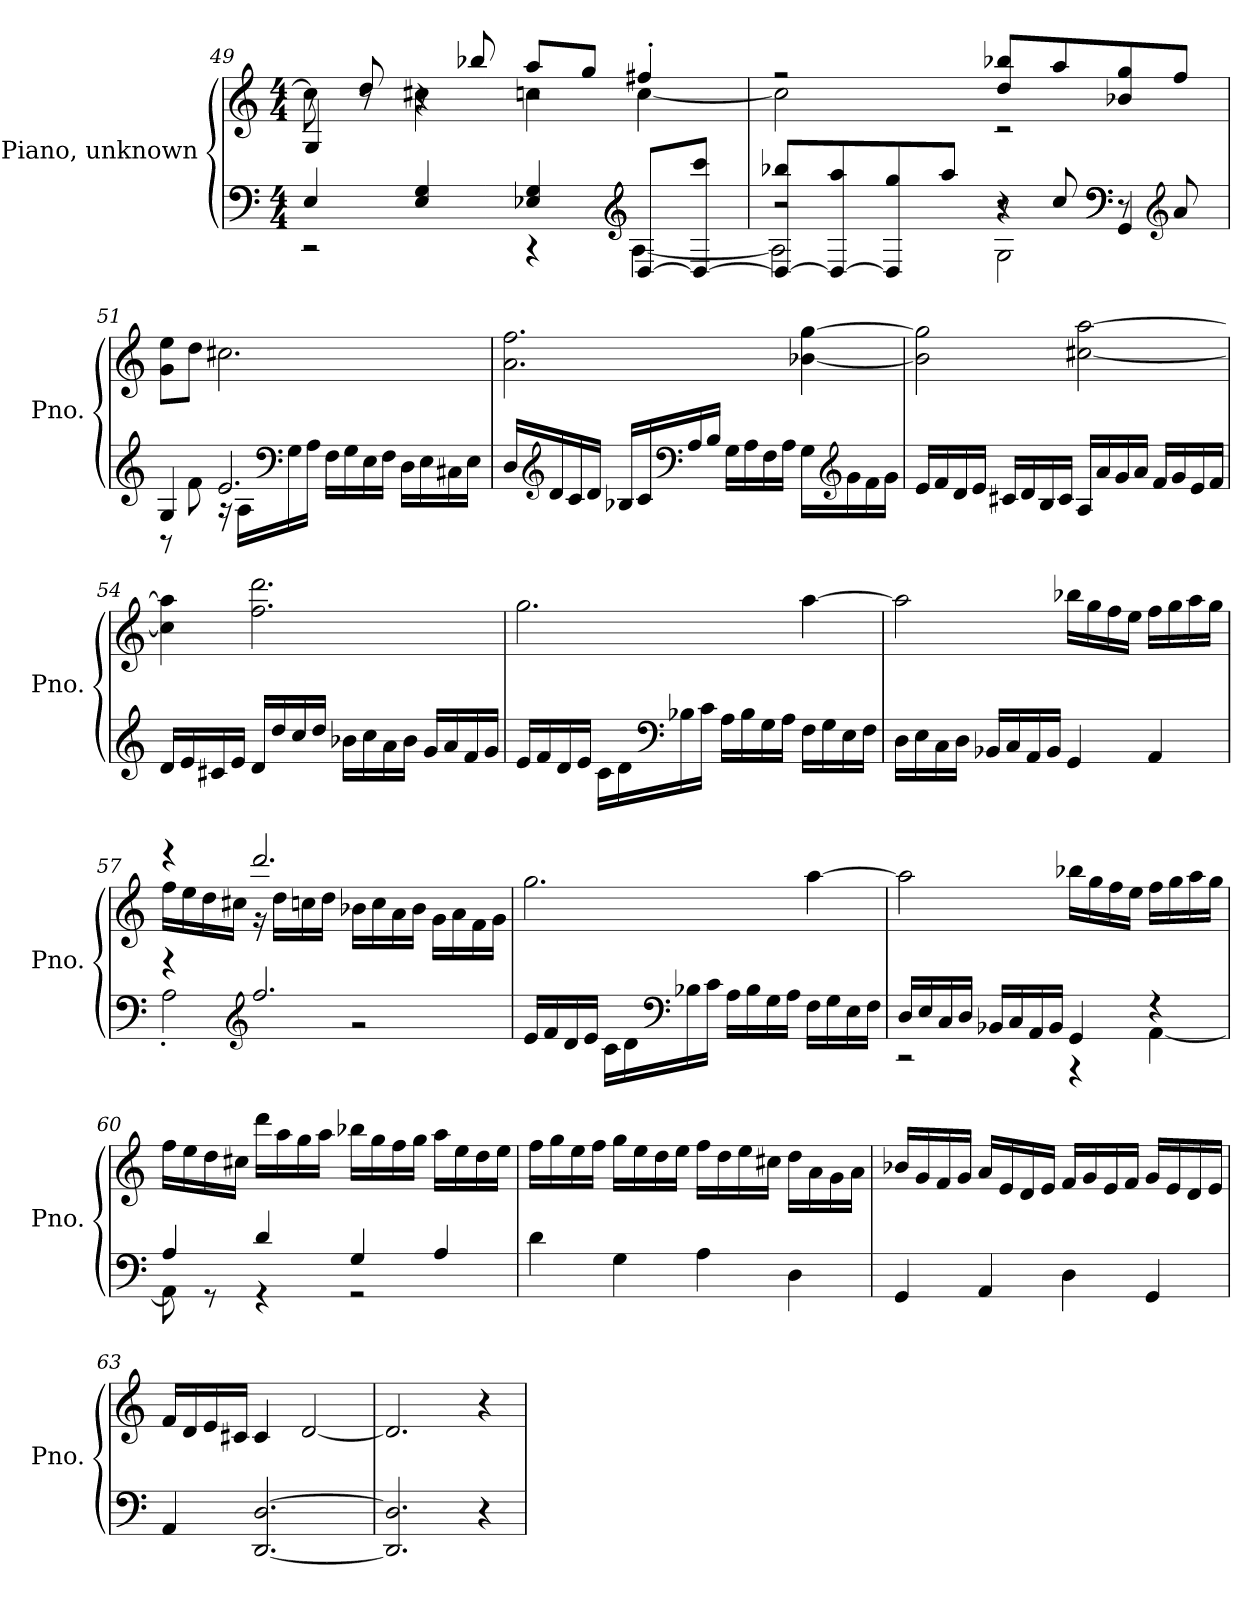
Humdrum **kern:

**kern	**kern
*part1	*part1
*staff2	*staff1
*I"Piano, unknown	*
*I'Pno.	*
*clefF4	*clefG2
*k[]	*k[]
*M4/4	*M4/4
=49	=49
*^	*^
*	*	*	*^
4E/	2r	8r	8cc#\]	4G/
.	.	8dd/	8r	.
4E/ 4G/	.	8r	4cc#X\	4r
.	.	8bb-X/	.	.
4E-X/ 4G/	4r	8aa/L	4ccn\	2r
.	.	8gg/J	.	.
*clefG2	*	*	*	*
[8D/L	[4A\	4ff#X'/	[4cc\	.
8D/_ 8ccc/J	.	.	.	.
*	*	*	*v	*v
!!LO:LB:g=z
=50	=50	=50	=50
*	*^	*	*
8D/_ 8bb-X/L	2A\]	2r	2r	2cc\]
8D/_ 8aa/	.	.	.	.
8D/] 8gg/	.	.	.	.
8aa/J	.	.	.	.
8r	2G\	4r	8dd/ 8bb-X/L	2r
8cc/	.	.	8aa/	.
*clefF4	*	*	*	*
8r	.	4GG/	8b-X/ 8gg/	.
*clefG2	*	*	*	*
8a/	.	.	8ff/J	.
*	*v	*v	*	*
*	*	*v	*v
=51	=51	=51
4G/	8r	8g\ 8ee\L
.	8f\	8dd\J
2.e/	16r	2.cc#X\
.	16A\LL	.
*clefF4	*	*
.	16G\	.
.	16A\JJ	.
.	16F\LL	.
.	16G\	.
.	16E\	.
.	16F\JJ	.
.	16D\LL	.
.	16E\	.
.	16C#X\	.
.	16E\JJ	.
*v	*v	*
!!LO:LB:g=z
=52	=52
16D/LL	2.a\ 2.ff\
*clefG2	*
16d/	.
16c/	.
16d/JJ	.
16B-X/LL	.
16c/	.
*clefF4	*
16A/	.
16B-/JJ	.
16G\LL	.
16A\	.
16F\	.
16A\JJ	.
16G\LL	[4b-X\ [4gg\
*clefG2	*
16g\	.
16f\	.
16g\JJ	.
=53	=53
16e/LL	2b-\] 2gg\]
16f/	.
16d/	.
16e/JJ	.
16c#X/LL	.
16d/	.
16B/	.
16c#/JJ	.
16A/LL	[2cc#X\ [2aa\
16a/	.
16g/	.
16a/JJ	.
16f/LL	.
16g/	.
16e/	.
16f/JJ	.
!!LO:LB:g=z
=54	=54
16d/LL	4cc#\] 4aa\]
16e/	.
16c#X/	.
16e/JJ	.
16d/LL	2.ff\ 2.ddd\
16dd/	.
16cc/	.
16dd/JJ	.
16b-X\LL	.
16cc\	.
16a\	.
16b-\JJ	.
16g/LL	.
16a/	.
16f/	.
16g/JJ	.
=55	=55
16e/LL	2.gg\
16f/	.
16d/	.
16e/JJ	.
16c\LL	.
16d\	.
*clefF4	*
16B-X\	.
16c\JJ	.
16A\LL	.
16B-\	.
16G\	.
16A\JJ	.
16F\LL	[4aa\
16G\	.
16E\	.
16F\JJ	.
!!LO:LB:g=z
=56	=56
16D\LL	2aa\]
16E\	.
16C\	.
16D\JJ	.
16BB-X/LL	.
16C/	.
16AA/	.
16BB-/JJ	.
4GG/	16bb-X\LL
.	16gg\
.	16ff\
.	16ee\JJ
4AA/	16ff\LL
.	16gg\
.	16aa\
.	16gg\JJ
=57	=57
*^	*^
4r	2A'\	4r	16ff\LL
.	.	.	16ee\
.	.	.	16dd\
.	.	.	16cc#X\JJ
*clefG2	*	*	*
2.ff/	.	2.ddd/	16r
.	.	.	16dd\LL
.	.	.	16ccn\
.	.	.	16dd\JJ
.	2r	.	16b-X\LL
.	.	.	16cc\
.	.	.	16a\
.	.	.	16b-\JJ
.	.	.	16g\LL
.	.	.	16a\
.	.	.	16f\
.	.	.	16g\JJ
*v	*v	*	*
*	*v	*v
!!LO:LB:g=z
=58	=58
16e/LL	2.gg\
16f/	.
16d/	.
16e/JJ	.
16c\LL	.
16d\	.
*clefF4	*
16B-X\	.
16c\JJ	.
16A\LL	.
16B-\	.
16G\	.
16A\JJ	.
16F\LL	[4aa\
16G\	.
16E\	.
16F\JJ	.
=59	=59
*^	*
16D/LL	2r	2aa\]
16E/	.	.
16C/	.	.
16D/JJ	.	.
16BB-X/LL	.	.
16C/	.	.
16AA/	.	.
16BB-/JJ	.	.
4GG/	4r	16bb-X\LL
.	.	16gg\
.	.	16ff\
.	.	16ee\JJ
4r	[4AA\	16ff\LL
.	.	16gg\
.	.	16aa\
.	.	16gg\JJ
!!LO:PB:g=z
=60	=60	=60
4A/	8AA\]	16ff\LL
.	.	16ee\
.	8r	16dd\
.	.	16cc#X\JJ
4d/	4r	16ddd\LL
.	.	16aa\
.	.	16gg\
.	.	16aa\JJ
4G/	2r	16bb-X\LL
.	.	16gg\
.	.	16ff\
.	.	16gg\JJ
4A/	.	16aa\LL
.	.	16ee\
.	.	16dd\
.	.	16ee\JJ
*v	*v	*
=61	=61
4d\	16ff\LL
.	16gg\
.	16ee\
.	16ff\JJ
4G\	16gg\LL
.	16ee\
.	16dd\
.	16ee\JJ
4A\	16ff\LL
.	16dd\
.	16ee\
.	16cc#X\JJ
4D\	16dd\LL
.	16a\
.	16g\
.	16a\JJ
!!LO:LB:g=z
=62	=62
4GG/	16b-X/LL
.	16g/
.	16f/
.	16g/JJ
4AA/	16a/LL
.	16e/
.	16d/
.	16e/JJ
4D\	16f/LL
.	16g/
.	16e/
.	16f/JJ
4GG/	16g/LL
.	16e/
.	16d/
.	16e/JJ
=63	=63
4AA/	16f/LL
.	16d/
.	16e/
.	16c#X/JJ
[2.DD/ [2.D/	4c#/
.	[2d/
=64	=64
2.DD/] 2.D/]	2.d/]
4r	4r
=	=
*-	*-
